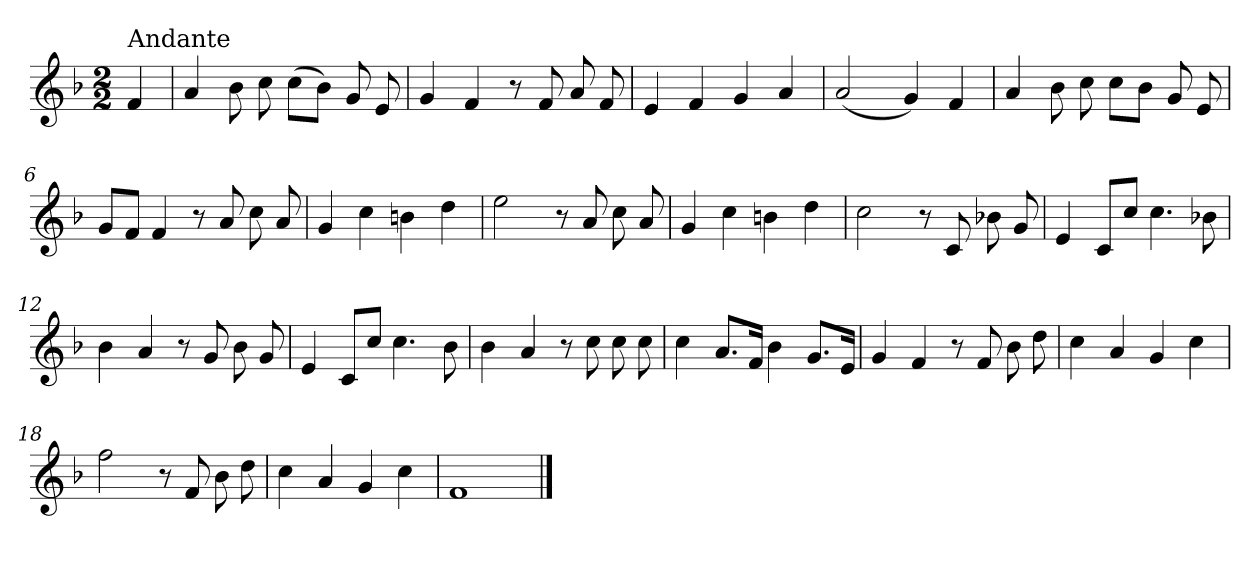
**kern
*part1
*staff1
*clefG2
*k[b-]
*F:
*M2/2
=
!LO:TX:a:t=Andante
4f/
=1
4a/
8b-\
8cc\
(>8cc\L
8b-\J)
8g/
8e/
=2
4g/
4f/
8r
8f/
8a/
8f/
=3
4e/
4f/
4g/
4a/
=4
(<2a/
4g/)
4f/
!!LO:LB:g=z
=5
4a/
8b-\
8cc\
8cc\L
8b-\J
8g/
8e/
=6
8g/L
8f/J
4f/
8r
8a/
8cc\
8a/
=7
4g/
4cc\
4bn\
4dd\
=8
2ee\
8r
8a/
8cc\
8a/
=9
4g/
4cc\
4bn\
4dd\
!!LO:LB:g=z
=10
2cc\
8r
8c/
8b-X\
8g/
=11
4e/
8c/L
8cc/J
4.cc\
8b-X\
=12
4b-\
4a/
8r
8g/
8b-\
8g/
=13
4e/
8c/L
8cc/J
4.cc\
8b-\
=14
4b-\
4a/
8r
8cc\
8cc\
8cc\
!!LO:LB:g=z
=15
4cc\
8.a/L
16f/Jk
4b-\
8.g/L
16e/Jk
=16
4g/
4f/
8r
8f/
8b-\
8dd\
=17
4cc\
4a/
4g/
4cc\
=18
2ff\
8r
8f/
8b-\
8dd\
=19
4cc\
4a/
4g/
4cc\
=20
1f
==
*-
